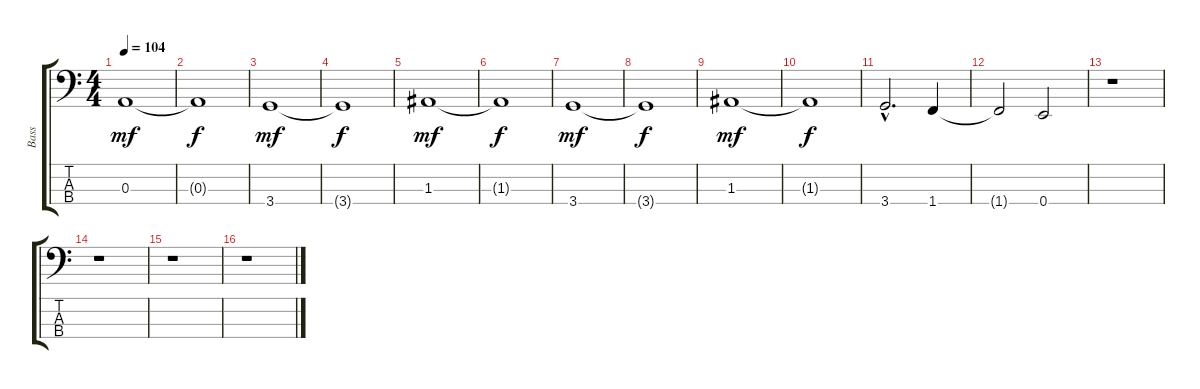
\track ("Bass" "Bass") {instrument electricbassfinger}
\staff {score tabs}
\tuning (G2 D2 A1 E1) {hide}
\ts (4 4)
\tempo 104
\clef f4
\ks c
0.3.1{dy mf} |
0.3{t}.1{dy f} |
3.4.1{dy mf} |
3.4{t}.1{dy f} |
1.3.1{dy mf} |
1.3{t}.1{dy f} |
3.4.1{dy mf} |
3.4{t}.1{dy f} |
1.3.1{dy mf} |
1.3{t}.1{dy f} |
3.4{hac}.2{d} 1.4.4 |
1.4{t}.2 0.4.2 |
r.1 |
r.1 |
r.1 |
r.1
